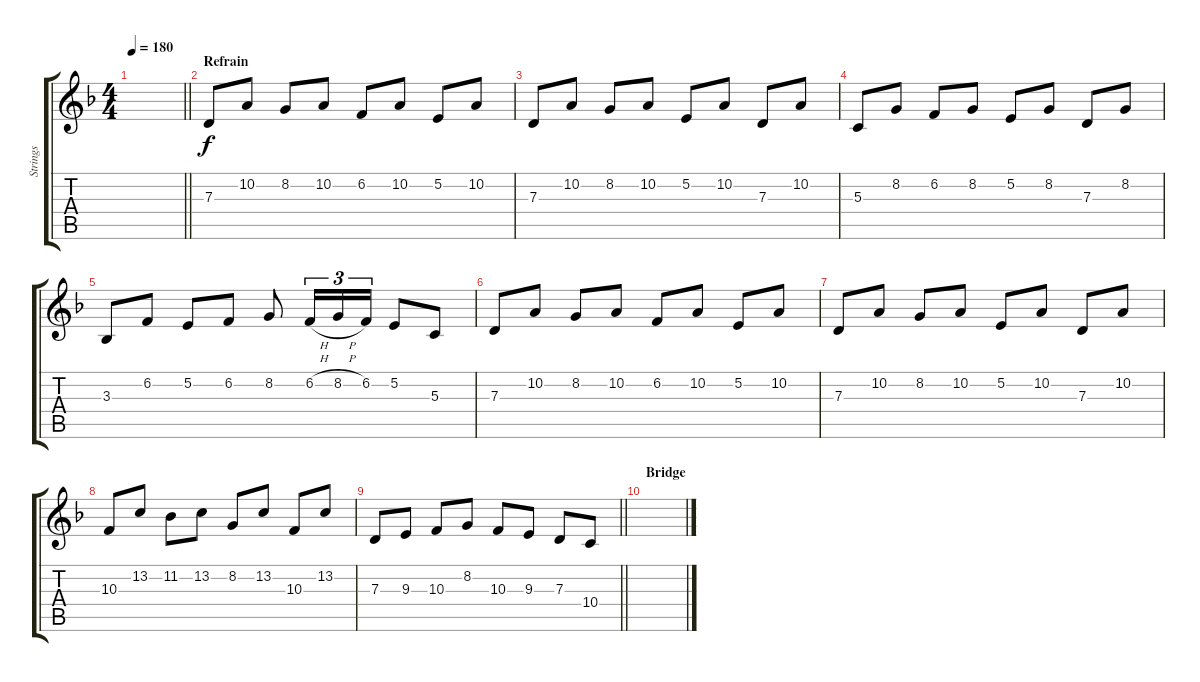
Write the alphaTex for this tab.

\track ("Strings" "Strings") {instrument stringensemble1}
\staff {score tabs}
\tuning (E4 B3 G3 D3 A2 E2) {hide}
\ts (4 4)
\tempo 180
\clef g2
\barLineRight lightlight
\ks dminor
|
\section ("" "Refrain")
7.3.8 10.2.8 8.2.8 10.2.8 6.2.8 10.2.8 5.2.8 10.2.8 |
7.3.8 10.2.8 8.2.8 10.2.8 5.2.8 10.2.8 7.3.8 10.2.8 |
5.3.8 8.2.8 6.2.8 8.2.8 5.2.8 8.2.8 7.3.8 8.2.8 |
3.3.8 6.2.8 5.2.8 6.2.8 8.2.8 6.2{h}.16{tu (3 2)} 8.2{h}.16{tu (3 2)} 6.2.16{tu (3 2)} 5.2.8 5.3.8 |
7.3.8 10.2.8 8.2.8 10.2.8 6.2.8 10.2.8 5.2.8 10.2.8 |
7.3.8 10.2.8 8.2.8 10.2.8 5.2.8 10.2.8 7.3.8 10.2.8 |
10.3.8 13.2.8 11.2.8 13.2.8 8.2.8 13.2.8 10.3.8 13.2.8 |
\barLineRight lightlight
7.3.8 9.3.8 10.3.8 8.2.8 10.3.8 9.3.8 7.3.8 10.4.8 |
\section ("" "Bridge")
